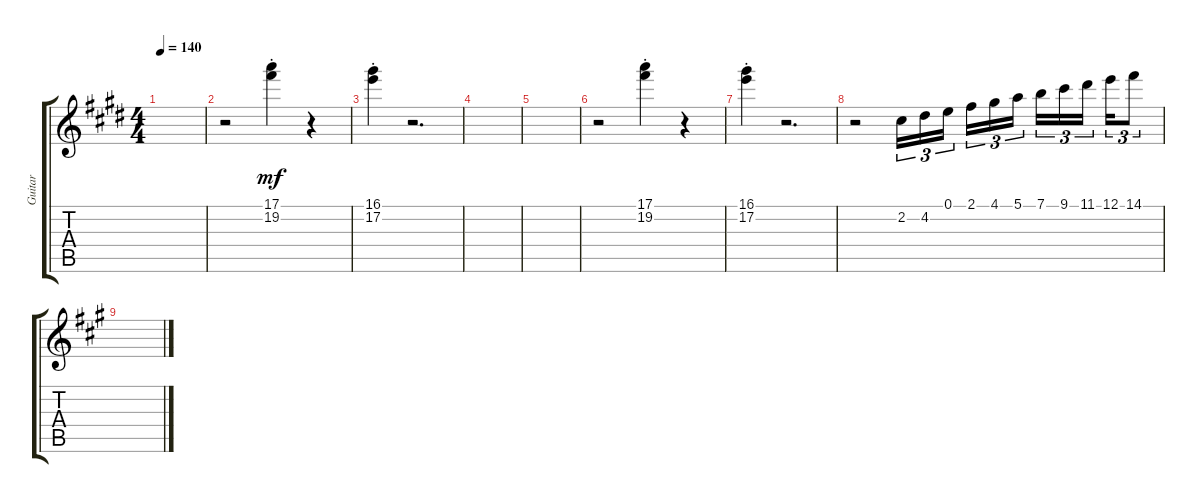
\track ("Guitar" "Guitar") {instrument overdrivenguitar}
\staff {score tabs}
\tuning (E4 B3 G3 D3 A2 D2) {hide}
\ts (4 4)
\tempo 140
\clef g2
\ks c#minor
|
r.2 (17.1{st} 19.2{st}).4{dy mf} r.4 |
(16.1{st} 17.2{st}).4 r.2{d} |
|
|
r.2 (17.1{st} 19.2{st}).4 r.4 |
(16.1{st} 17.2{st}).4 r.2{d} |
r.2 2.2.16{tu (3 2) instrument orchestralharp} 4.2.16{tu (3 2)} 0.1.16{tu (3 2) beam splitsecondary} 2.1.16{tu (3 2)} 4.1.16{tu (3 2)} 5.1.16{tu (3 2)} 7.1.16{tu (3 2)} 9.1.16{tu (3 2)} 11.1.16{tu (3 2) beam splitsecondary} 12.1.16{tu (3 2)} 14.1.8{tu (3 2)} |
\ks f#minor
